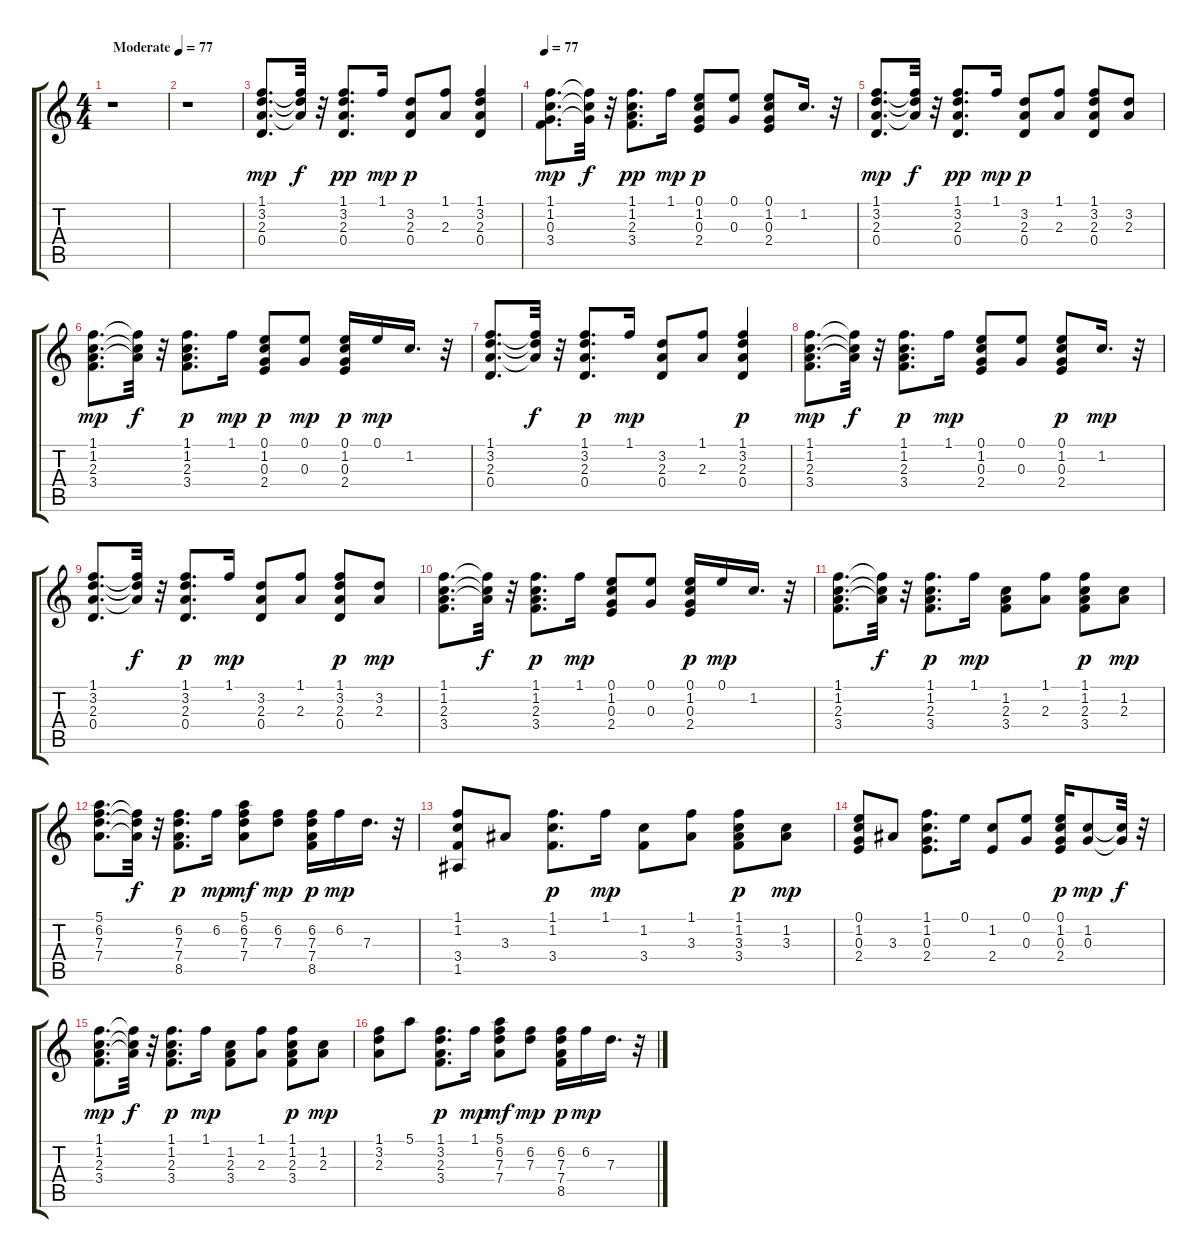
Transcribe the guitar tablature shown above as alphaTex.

\track "" {instrument acousticguitarsteel}
\staff {score tabs}
\tuning (E4 B3 G3 D3 A2 E2) {hide}
\ts (4 4)
\tempo (77 "Moderate")
\clef g2
\ks c
r.1{dy mp instrument acousticguitarsteel} |
r.1 |
(1.1 3.2 2.3 0.4).8{d instrument acousticguitarsteel} (1.1{t} 3.2{t} 2.3{t}).32{dy f} r.32 (1.1 3.2 2.3 0.4).8{d dy pp} 1.1.16{dy mp} (3.2 2.3 0.4).8{dy p} (1.1 2.3).8 (1.1 3.2 2.3 0.4).4 |
\tempo 77
(1.1 1.2 0.3 3.4).8{d dy mp} (1.1{t} 1.2{t} 0.3{t}).32{dy f} r.32 (1.1 1.2 2.3 3.4).8{d dy pp} 1.1.16{dy mp} (0.1 1.2 0.3 2.4).8{dy p} (0.1 0.3).8 (0.1 1.2 0.3 2.4).8 1.2.16{d} r.32 |
(1.1 3.2 2.3 0.4).8{d dy mp} (1.1{t} 3.2{t} 2.3{t}).32{dy f} r.32 (1.1 3.2 2.3 0.4).8{d dy pp} 1.1.16{dy mp} (3.2 2.3 0.4).8{dy p} (1.1 2.3).8 (1.1 3.2 2.3 0.4).8 (3.2 2.3).8 |
(1.1 1.2 2.3 3.4).8{d dy mp} (1.1{t} 1.2{t} 2.3{t}).32{dy f} r.32 (1.1 1.2 2.3 3.4).8{d dy p} 1.1.16{dy mp} (0.1 1.2 0.3 2.4).8{dy p} (0.1 0.3).8{dy mp} (0.1 1.2 0.3 2.4).16{dy p} 0.1.16{dy mp} 1.2.16{d} r.32 |
(1.1 3.2 2.3 0.4).8{d} (1.1{t} 3.2{t} 2.3{t}).32{dy f} r.32 (1.1 3.2 2.3 0.4).8{d dy p} 1.1.16{dy mp} (3.2 2.3 0.4).8 (1.1 2.3).8 (1.1 3.2 2.3 0.4).4{dy p} |
(1.1 1.2 2.3 3.4).8{d dy mp} (1.1{t} 1.2{t} 2.3{t}).32{dy f} r.32 (1.1 1.2 2.3 3.4).8{d dy p} 1.1.16{dy mp} (0.1 1.2 0.3 2.4).8 (0.1 0.3).8 (0.1 1.2 0.3 2.4).8{dy p} 1.2.16{d dy mp} r.32 |
(1.1 3.2 2.3 0.4).8{d} (1.1{t} 3.2{t} 2.3{t}).32{dy f} r.32 (1.1 3.2 2.3 0.4).8{d dy p} 1.1.16{dy mp} (3.2 2.3 0.4).8 (1.1 2.3).8 (1.1 3.2 2.3 0.4).8{dy p} (3.2 2.3).8{dy mp} |
(1.1 1.2 2.3 3.4).8{d} (1.1{t} 1.2{t} 2.3{t}).32{dy f} r.32 (1.1 1.2 2.3 3.4).8{d dy p} 1.1.16{dy mp} (0.1 1.2 0.3 2.4).8 (0.1 0.3).8 (0.1 1.2 0.3 2.4).16{dy p} 0.1.16{dy mp} 1.2.16{d} r.32 |
(1.1 1.2 2.3 3.4).8{d} (1.1{t} 1.2{t} 2.3{t}).32{dy f} r.32 (1.1 1.2 2.3 3.4).8{d dy p} 1.1.16{dy mp} (1.2 2.3 3.4).8 (1.1 2.3).8 (1.1 1.2 2.3 3.4).8{dy p} (1.2 2.3).8{dy mp} |
(5.1 6.2 7.3 7.4).8{d} (6.2{t} 7.3{t} 7.4{t}).32{dy f} r.32 (6.2 7.3 7.4 8.5).8{d dy p} 6.2.16{dy mp} (5.1 6.2 7.3 7.4).8{dy mf} (6.2 7.3).8{dy mp} (6.2 7.3 7.4 8.5).16{dy p} 6.2.16{dy mp} 7.3.16{d} r.32 |
(1.1 1.2 3.4 1.5).8 3.3.8 (1.1 1.2 3.4).8{d dy p} 1.1.16{dy mp} (1.2 3.4).8 (1.1 3.3).8 (1.1 1.2 3.3 3.4).8{dy p} (1.2 3.3).8{dy mp} |
(0.1 1.2 0.3 2.4).8 3.3.8 (1.1 1.2 0.3 2.4).8{d} 0.1.16 (1.2 2.4).8 (0.1 0.3).8 (0.1 1.2 0.3 2.4).16{dy p} (1.2 0.3).8{dy mp} (1.2{t} 0.3{t}).32{dy f} r.32 |
(1.1 1.2 2.3 3.4).8{d dy mp} (1.1{t} 1.2{t} 2.3{t}).32{dy f} r.32 (1.1 1.2 2.3 3.4).8{d dy p} 1.1.16{dy mp} (1.2 2.3 3.4).8 (1.1 2.3).8 (1.1 1.2 2.3 3.4).8{dy p} (1.2 2.3).8{dy mp} |
(1.1 3.2 2.3).8 5.1.8 (1.1 3.2 2.3 3.4).8{d dy p} 1.1.16{dy mp} (5.1 6.2 7.3 7.4).8{dy mf} (6.2 7.3).8{dy mp} (6.2 7.3 7.4 8.5).16{dy p} 6.2.16{dy mp} 7.3.16{d} r.32
